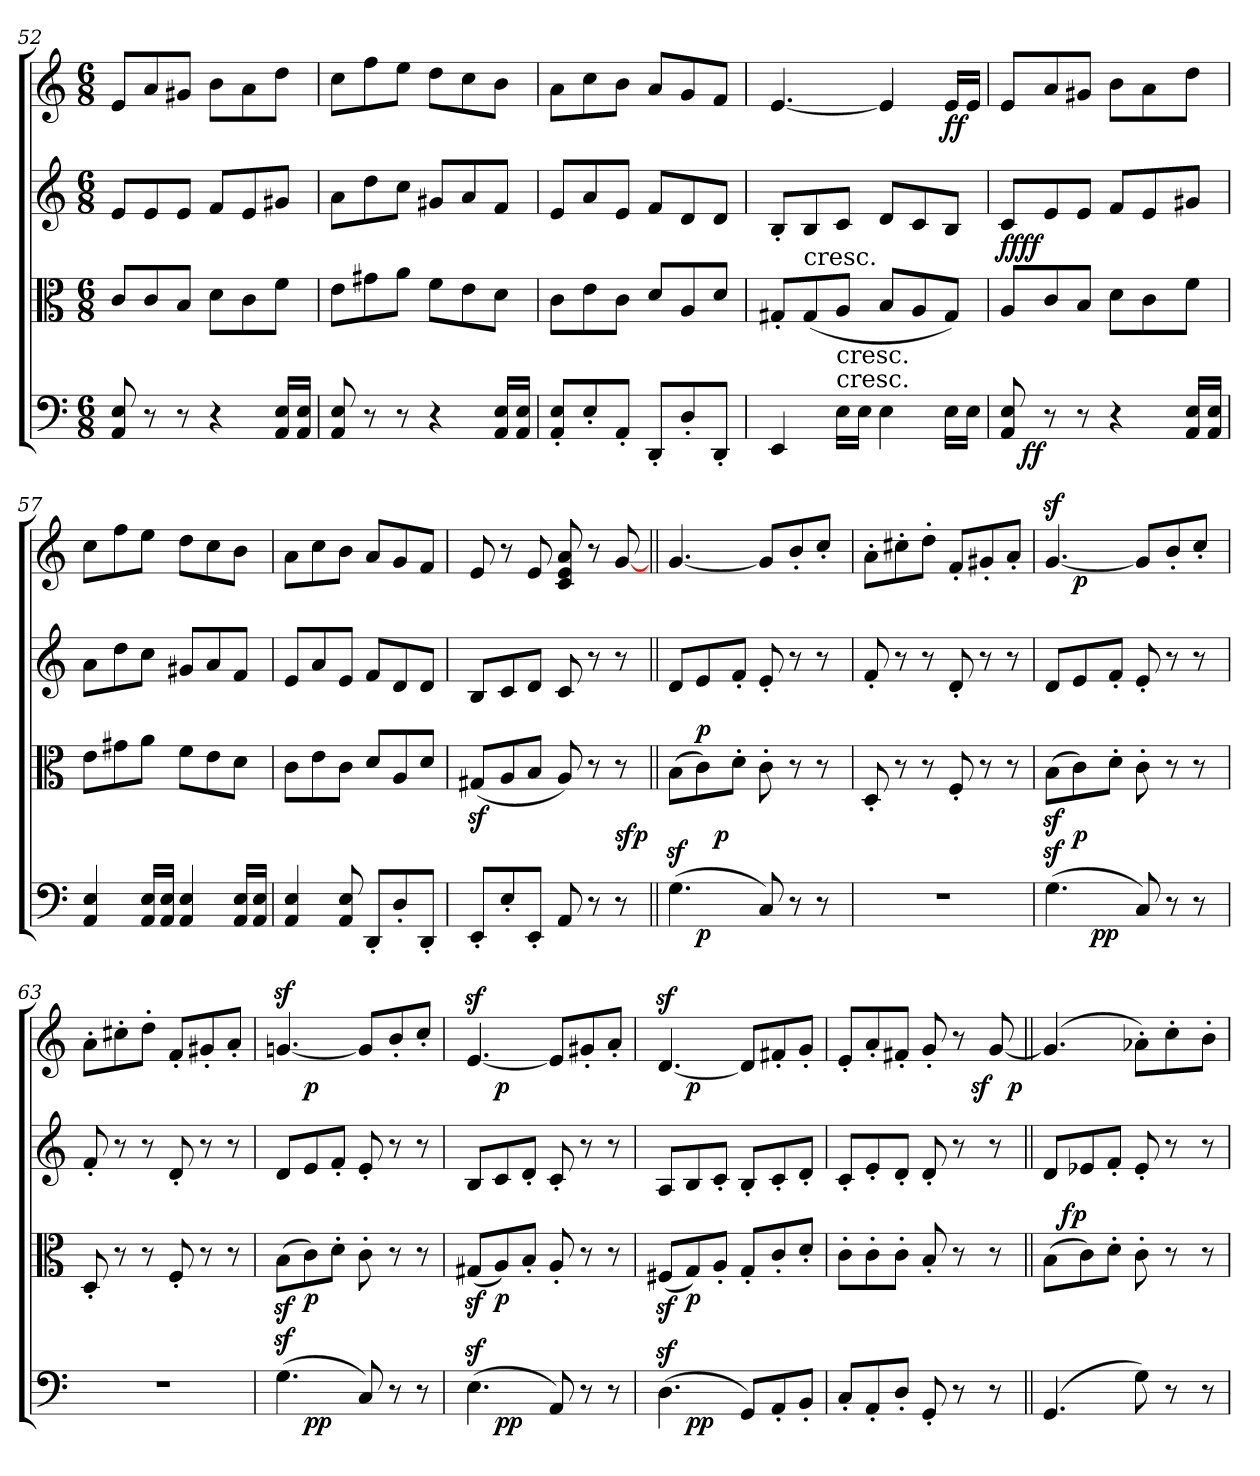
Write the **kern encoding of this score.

**kern	**dynam	**kern	**dynam	**kern	**kern	**dynam
*part4	*part4	*part3	*part3	*part2	*part1	*part1
*staff4	*staff4	*staff3	*staff3	*staff2	*staff1	*staff1
!!LO:LB:g=z
*clefF4	*	*clefC3	*	*clefG2	*clefG2	*
*M6/8	*	*M6/8	*	*M6/8	*M6/8	*
=52	=52	=52	=52	=52	=52	=52
8AA/ 8E/	.	8c/L	.	8e/L	8e/L	.
8r	.	8c/	.	8e/	8a/	.
8r	.	8B/J	.	8e/J	8g#/J	.
4r	.	8d\L	.	8f/L	8b\L	.
.	.	8c\	.	8e/	8a\	.
16AA/ 16E/LL	.	8f\J	.	8g#/J	8dd\J	.
16AA/ 16E/JJ	.	.	.	.	.	.
=53	=53	=53	=53	=53	=53	=53
8AA/ 8E/	.	8e\L	.	8a\L	8cc\L	.
8r	.	8g#\	.	8dd\	8ff\	.
8r	.	8a\J	.	8cc\J	8ee\J	.
4r	.	8f\L	.	8g#/L	8dd\L	.
.	.	8e\	.	8a/	8cc\	.
16AA/ 16E/LL	.	8d\J	.	8f/J	8b\J	.
16AA/ 16E/JJ	.	.	.	.	.	.
=54	=54	=54	=54	=54	=54	=54
8AA'</ 8E'</L	.	8c\L	.	8e/L	8a\L	.
8E'</	.	8e\	.	8a/	8cc\	.
8AA'</J	.	8c\J	.	8e/J	8b\J	.
8DD'</L	.	8d/L	.	8f/L	8a/L	.
8D'</	.	8A/	.	8d/	8g/	.
8DD'</J	.	8d/J	.	8d/J	8f/J	.
=55	=55	=55	=55	=55	=55	=55
4EE/	.	8G#'</L	.	8B'</L	[4.e/	.
!	!	!LO:TX:a:t=cresc.	!	!	!	!
.	.	(<8G#/	.	8B/	.	.
!LO:TX:a:t=cresc.	!	!	!	!	!	!
!LO:TX:a:t=cresc.	!	!	!	!	!	!
16E\LL	.	8A/J	.	8c/J	.	.
16E\JJ	.	.	.	.	.	.
4E\	.	8B/L	.	8d/L	4e/]	.
.	.	8A/	.	8c/	.	.
!	!	!	!	!	!	!LO:DY:b
16E\LL	.	8G#/J)	.	8B/J	16e/LL	ff
16E\JJ	.	.	.	.	16e/JJ	.
=56	=56	=56	=56	=56	=56	=56
!	!	!	!LO:DY:a	!	!	!
!	!	!	!LO:DY:n=1:b	!	!	!
*^	*	*	*	*	*	*
8AA/ 8E/	16ryy	.	8A/L	ff ff	8c/L	8e/L	.
!	!	!LO:DY:b	!	!	!	!	!
.	2ryy	ff	.	.	.	.	.
8r	.	.	8c/	.	8e/	8a/	.
8r	.	.	8B/J	.	8e/J	8g#/J	.
4r	.	.	8d\L	.	8f/L	8b\L	.
.	.	.	8c\	.	8e/	8a\	.
.	8.ryy	.	.	.	.	.	.
16AA/ 16E/LL	.	.	8f\J	.	8g#/J	8dd\J	.
16AA/ 16E/JJ	.	.	.	.	.	.	.
*v	*v	*	*	*	*	*	*
=57	=57	=57	=57	=57	=57	=57
4AA/ 4E/	.	8e\L	.	8a\L	8cc\L	.
.	.	8g#\	.	8dd\	8ff\	.
16AA/ 16E/LL	.	8a\J	.	8cc\J	8ee\J	.
16AA/ 16E/JJ	.	.	.	.	.	.
4AA/ 4E/	.	8f\L	.	8g#/L	8dd\L	.
.	.	8e\	.	8a/	8cc\	.
16AA/ 16E/LL	.	8d\J	.	8f/J	8b\J	.
16AA/ 16E/JJ	.	.	.	.	.	.
=58	=58	=58	=58	=58	=58	=58
4AA/ 4E/	.	8c\L	.	8e/L	8a\L	.
.	.	8e\	.	8a/	8cc\	.
8AA/ 8E/	.	8c\J	.	8e/J	8b\J	.
8DD'</L	.	8d/L	.	8f/L	8a/L	.
8D'</	.	8A/	.	8d/	8g/	.
8DD'</J	.	8d/J	.	8d/J	8f/J	.
=59	=59	=59	=59	=59	=59	=59
*^	*	*	*	*	*	*
8EE'</L	2ryy	.	(<8G#z</L	.	8B/L	8e/	.
8E'</	.	.	8A/	.	8c/	8r	.
8EE'</J	.	.	8B/J	.	8d/J	8e/	.
8AA/	.	.	8A/)	.	8c/	8c/ 8e/ 8a/	.
8r	8.ryy	.	8r	.	8r	8r	.
!	!	!LO:DY:a	!	!	!	!	!
8r	.	sf	8r	.	8r	[8g/	.
!	!	!LO:DY:a	!	!	!	!	!
.	16ryy	p	.	.	.	.	.
=60||	=60||	=60||	=60||	=60||	=60||	=60||	=60||
*	*^	*	*	*	*	*	*
(>4.Gz>\	8ryy	8.ryy	.	(>8B\L	.	8d/L	[4.g/	.
!	!	!	!LO:DY:b	!	!LO:DY:a	!	!	!
.	2ryy	.	p	8c\)	p	8e/	.	.
!	!	!	!LO:DY:a	!	!	!	!	!
.	.	2ryy	p	.	.	.	.	.
.	.	.	.	8d'>\J	.	8f'</J	.	.
8C/)	.	.	.	8c'>\	.	8e'</	8g/L]	.
8r	.	.	.	8r	.	8r	8b'</	.
8r	8ryy	.	.	8r	.	8r	8cc'</J	.
.	.	16ryy	.	.	.	.	.	.
*v	*v	*v	*	*	*	*	*	*
=61	=61	=61	=61	=61	=61	=61
2.r	.	8D'</	.	8f'</	8a'>\L	.
.	.	8r	.	8r	8cc#'>\	.
.	.	8r	.	8r	8dd'>\J	.
.	.	8F'</	.	8d'</	8f'</L	.
.	.	8r	.	8r	8g#'</	.
.	.	8r	.	8r	8a'</J	.
=62	=62	=62	=62	=62	=62	=62
*^	*	*	*	*	*^	*
*	*^	*	*	*	*	*	*	*
(>4.Gz<\	8ryy	8.ryy	.	(>8Bz>\L	.	8d/L	[4.gz</	8ryy	.
!	!	!	!LO:DY:a	!	!	!	!	!	!LO:DY:b
.	2ryy	.	p	8c\)	.	8e/	.	2ryy	p
!	!	!	!LO:DY:b	!	!	!	!	!	!
!	!	!	!LO:DY:n=1:b	!	!	!	!	!	!
.	.	2ryy	p p	.	.	.	.	.	.
.	.	.	.	8d'>\J	.	8f'</J	.	.	.
8C/)	.	.	.	8c'>\	.	8e'</	8g/L]	.	.
8r	.	.	.	8r	.	8r	8b'</	.	.
8r	8ryy	.	.	8r	.	8r	8cc'</J	8ryy	.
.	.	16ryy	.	.	.	.	.	.	.
*v	*v	*v	*	*	*	*	*v	*v	*
=63	=63	=63	=63	=63	=63	=63
2.r	.	8D'</	.	8f'</	8a'>\L	.
.	.	8r	.	8r	8cc#'>\	.
.	.	8r	.	8r	8dd'>\J	.
.	.	8F'</	.	8d'</	8f'</L	.
.	.	8r	.	8r	8g#'</	.
.	.	8r	.	8r	8a'</J	.
=64	=64	=64	=64	=64	=64	=64
*^	*	*	*	*	*^	*
(>4.Gz<\	8ryy	.	(>8Bz<\L	.	8d/L	[4.gnz</	8ryy	.
!	!	!LO:DY:b	!	!	!	!	!	!
!	!	!LO:DY:n=1:b	!	!LO:DY:b	!	!	!	!LO:DY:b
.	2ryy	p p	8c\)	p	8e/	.	2ryy	p
.	.	.	8d'>\J	.	8f'</J	.	.	.
8C/)	.	.	8c'>\	.	8e'</	8g/L]	.	.
8r	.	.	8r	.	8r	8b'</	.	.
8r	8ryy	.	8r	.	8r	8cc'</J	8ryy	.
=65	=65	=65	=65	=65	=65	=65	=65	=65
(>4.Ez<\	8ryy	.	(<8G#z</L	.	8B/L	[4.ez</	8ryy	.
!	!	!LO:DY:b	!	!	!	!	!	!
!	!	!LO:DY:n=1:b	!	!LO:DY:b	!	!	!	!LO:DY:b
.	2ryy	p p	8A/)	p	8c/	.	2ryy	p
.	.	.	8B'</J	.	8d'</J	.	.	.
8AA/)	.	.	8A'</	.	8c'</	8e/L]	.	.
8r	.	.	8r	.	8r	8g#'</	.	.
8r	8ryy	.	8r	.	8r	8a'</J	8ryy	.
=66	=66	=66	=66	=66	=66	=66	=66	=66
(>4.Dz<\	8ryy	.	(<8F#z</L	.	8A/L	[4.dz</	8ryy	.
!	!	!LO:DY:b	!	!	!	!	!	!
!	!	!LO:DY:n=1:b	!	!LO:DY:b	!	!	!	!LO:DY:b
.	2ryy	p p	8G/)	p	8B/	.	2ryy	p
.	.	.	8A'</J	.	8c'</J	.	.	.
8GG/L)	.	.	8G'</L	.	8B'</L	8d/L]	.	.
8AA'</	.	.	8c'</	.	8c'</	8f#'</	.	.
8BB'</J	8ryy	.	8d'</J	.	8d'</J	8g'</J	8ryy	.
*v	*v	*	*	*	*	*	*	*
=67	=67	=67	=67	=67	=67	=67	=67
*	*	*	*	*	*	*^	*
8C'</L	.	8c'>\L	.	8c'</L	8e'</L	2ryy	2ryy	.
8AA'</	.	8c'>\	.	8e'</	8a'</	.	.	.
8D'</J	.	8c'>\J	.	8d'</J	8f#'</J	.	.	.
8GG'</	.	8B'</	.	8d'</	8g'</	.	.	.
8r	.	8r	.	8r	8r	16ryy	8.ryy	.
!	!	!	!	!	!	!	!	!LO:DY:b
.	.	.	.	.	.	8.ryy	.	sf
8r	.	8r	.	8r	[8g/	.	.	.
!	!	!	!	!	!	!	!	!LO:DY:b
.	.	.	.	.	.	.	16ryy	p
=68||	=68||	=68||	=68||	=68||	=68||	=68||	=68||	=68||
!	!LO:DY:a	!	!	!	!	!	!	!
!	!LO:DY:n=1:b	!	!	!	!	!	!	!
*	*	*^	*	*	*v	*v	*v	*
(<4.GG/	fp fp	(>8B\L	16ryy	.	8d/L	(<4.g/]	.
!	!	!	!	!LO:DY:a	!	!	!
.	.	.	2ryy	fp	.	.	.
.	.	8c\)	.	.	8e-/	.	.
.	.	8d'>\J	.	.	8f'</J	.	.
8G\)	.	8c'>\	.	.	8e-'</	8a-'>\L)	.
8r	.	8r	.	.	8r	8cc'>\	.
.	.	.	8.ryy	.	.	.	.
8r	.	8r	.	.	8r	8b'>\J	.
*	*	*v	*v	*	*	*	*
=	=	=	=	=	=	=
*-	*-	*-	*-	*-	*-	*-
